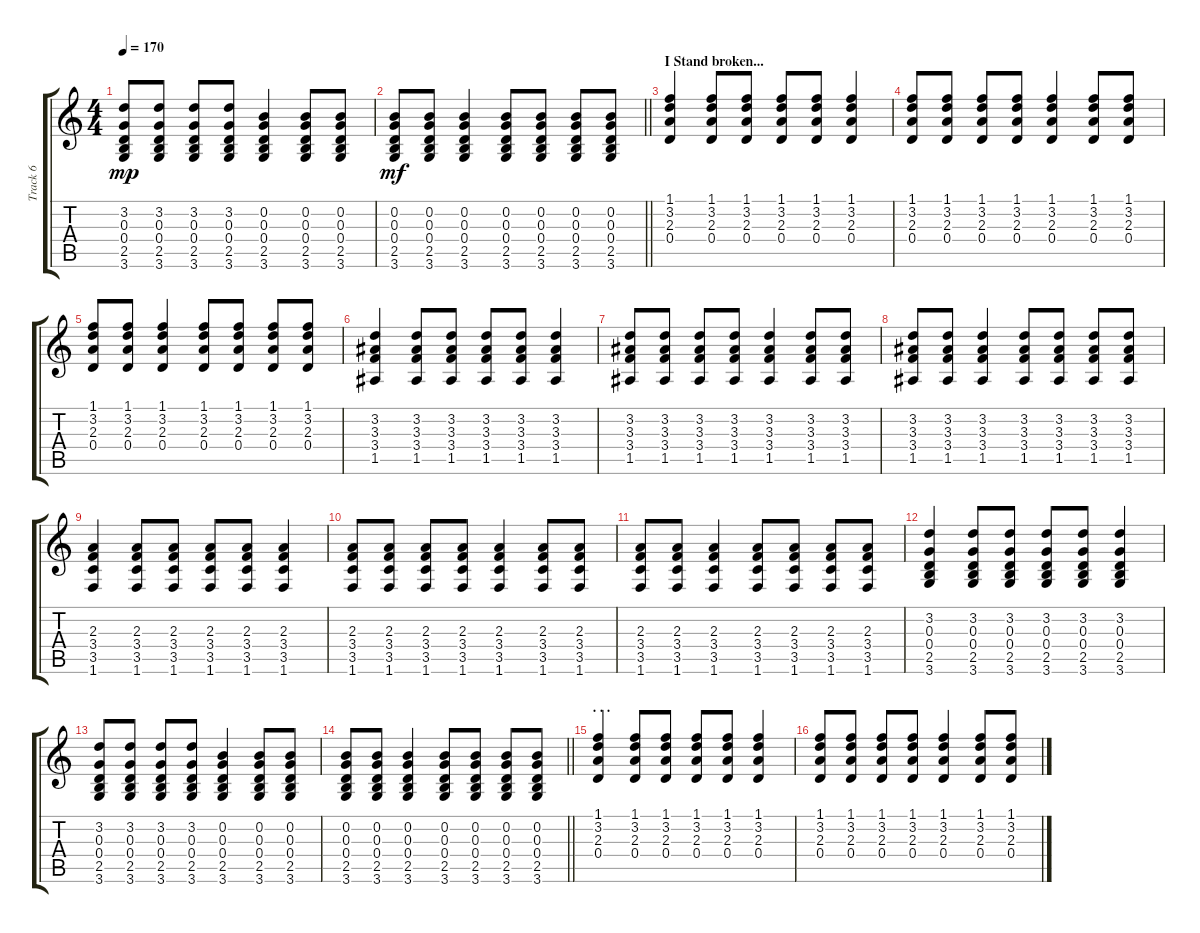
\track ("Track 6" "Track 6") {instrument acousticguitarsteel}
\staff {score tabs}
\tuning (E4 B3 G3 D3 A2 E2) {hide}
\ts (4 4)
\tempo 170
\clef g2
\ks c
(3.2 0.3 0.4 2.5 3.6).8{dy mp} (3.2 0.3 0.4 2.5 3.6).8 (3.2 0.3 0.4 2.5 3.6).8 (3.2 0.3 0.4 2.5 3.6).8 (0.2 0.3 0.4 2.5 3.6).4 (0.2 0.3 0.4 2.5 3.6).8 (0.2 0.3 0.4 2.5 3.6).8 |
\barLineRight lightlight
(0.2 0.3 0.4 2.5 3.6).8{dy mf} (0.2 0.3 0.4 2.5 3.6).8 (0.2 0.3 0.4 2.5 3.6).4 (0.2 0.3 0.4 2.5 3.6).8 (0.2 0.3 0.4 2.5 3.6).8 (0.2 0.3 0.4 2.5 3.6).8 (0.2 0.3 0.4 2.5 3.6).8 |
\section ("" "I Stand broken...")
(1.1 3.2 2.3 0.4).4 (1.1 3.2 2.3 0.4).8 (1.1 3.2 2.3 0.4).8 (1.1 3.2 2.3 0.4).8 (1.1 3.2 2.3 0.4).8 (1.1 3.2 2.3 0.4).4 |
(1.1 3.2 2.3 0.4).8 (1.1 3.2 2.3 0.4).8 (1.1 3.2 2.3 0.4).8 (1.1 3.2 2.3 0.4).8 (1.1 3.2 2.3 0.4).4 (1.1 3.2 2.3 0.4).8 (1.1 3.2 2.3 0.4).8 |
(1.1 3.2 2.3 0.4).8 (1.1 3.2 2.3 0.4).8 (1.1 3.2 2.3 0.4).4 (1.1 3.2 2.3 0.4).8 (1.1 3.2 2.3 0.4).8 (1.1 3.2 2.3 0.4).8 (1.1 3.2 2.3 0.4).8 |
(3.2 3.3 3.4 1.5).4 (3.2 3.3 3.4 1.5).8 (3.2 3.3 3.4 1.5).8 (3.2 3.3 3.4 1.5).8 (3.2 3.3 3.4 1.5).8 (3.2 3.3 3.4 1.5).4 |
(3.2 3.3 3.4 1.5).8 (3.2 3.3 3.4 1.5).8 (3.2 3.3 3.4 1.5).8 (3.2 3.3 3.4 1.5).8 (3.2 3.3 3.4 1.5).4 (3.2 3.3 3.4 1.5).8 (3.2 3.3 3.4 1.5).8 |
(3.2 3.3 3.4 1.5).8 (3.2 3.3 3.4 1.5).8 (3.2 3.3 3.4 1.5).4 (3.2 3.3 3.4 1.5).8 (3.2 3.3 3.4 1.5).8 (3.2 3.3 3.4 1.5).8 (3.2 3.3 3.4 1.5).8 |
(2.3 3.4 3.5 1.6).4 (2.3 3.4 3.5 1.6).8 (2.3 3.4 3.5 1.6).8 (2.3 3.4 3.5 1.6).8 (2.3 3.4 3.5 1.6).8 (2.3 3.4 3.5 1.6).4 |
(2.3 3.4 3.5 1.6).8 (2.3 3.4 3.5 1.6).8 (2.3 3.4 3.5 1.6).8 (2.3 3.4 3.5 1.6).8 (2.3 3.4 3.5 1.6).4 (2.3 3.4 3.5 1.6).8 (2.3 3.4 3.5 1.6).8 |
(2.3 3.4 3.5 1.6).8 (2.3 3.4 3.5 1.6).8 (2.3 3.4 3.5 1.6).4 (2.3 3.4 3.5 1.6).8 (2.3 3.4 3.5 1.6).8 (2.3 3.4 3.5 1.6).8 (2.3 3.4 3.5 1.6).8 |
(3.2 0.3 0.4 2.5 3.6).4 (3.2 0.3 0.4 2.5 3.6).8 (3.2 0.3 0.4 2.5 3.6).8 (3.2 0.3 0.4 2.5 3.6).8 (3.2 0.3 0.4 2.5 3.6).8 (3.2 0.3 0.4 2.5 3.6).4 |
(3.2 0.3 0.4 2.5 3.6).8 (3.2 0.3 0.4 2.5 3.6).8 (3.2 0.3 0.4 2.5 3.6).8 (3.2 0.3 0.4 2.5 3.6).8 (0.2 0.3 0.4 2.5 3.6).4 (0.2 0.3 0.4 2.5 3.6).8 (0.2 0.3 0.4 2.5 3.6).8 |
\barLineRight lightlight
(0.2 0.3 0.4 2.5 3.6).8 (0.2 0.3 0.4 2.5 3.6).8 (0.2 0.3 0.4 2.5 3.6).4 (0.2 0.3 0.4 2.5 3.6).8 (0.2 0.3 0.4 2.5 3.6).8 (0.2 0.3 0.4 2.5 3.6).8 (0.2 0.3 0.4 2.5 3.6).8 |
\section ("" ". . .")
(1.1 3.2 2.3 0.4).4 (1.1 3.2 2.3 0.4).8 (1.1 3.2 2.3 0.4).8 (1.1 3.2 2.3 0.4).8 (1.1 3.2 2.3 0.4).8 (1.1 3.2 2.3 0.4).4 |
(1.1 3.2 2.3 0.4).8 (1.1 3.2 2.3 0.4).8 (1.1 3.2 2.3 0.4).8 (1.1 3.2 2.3 0.4).8 (1.1 3.2 2.3 0.4).4 (1.1 3.2 2.3 0.4).8 (1.1 3.2 2.3 0.4).8
